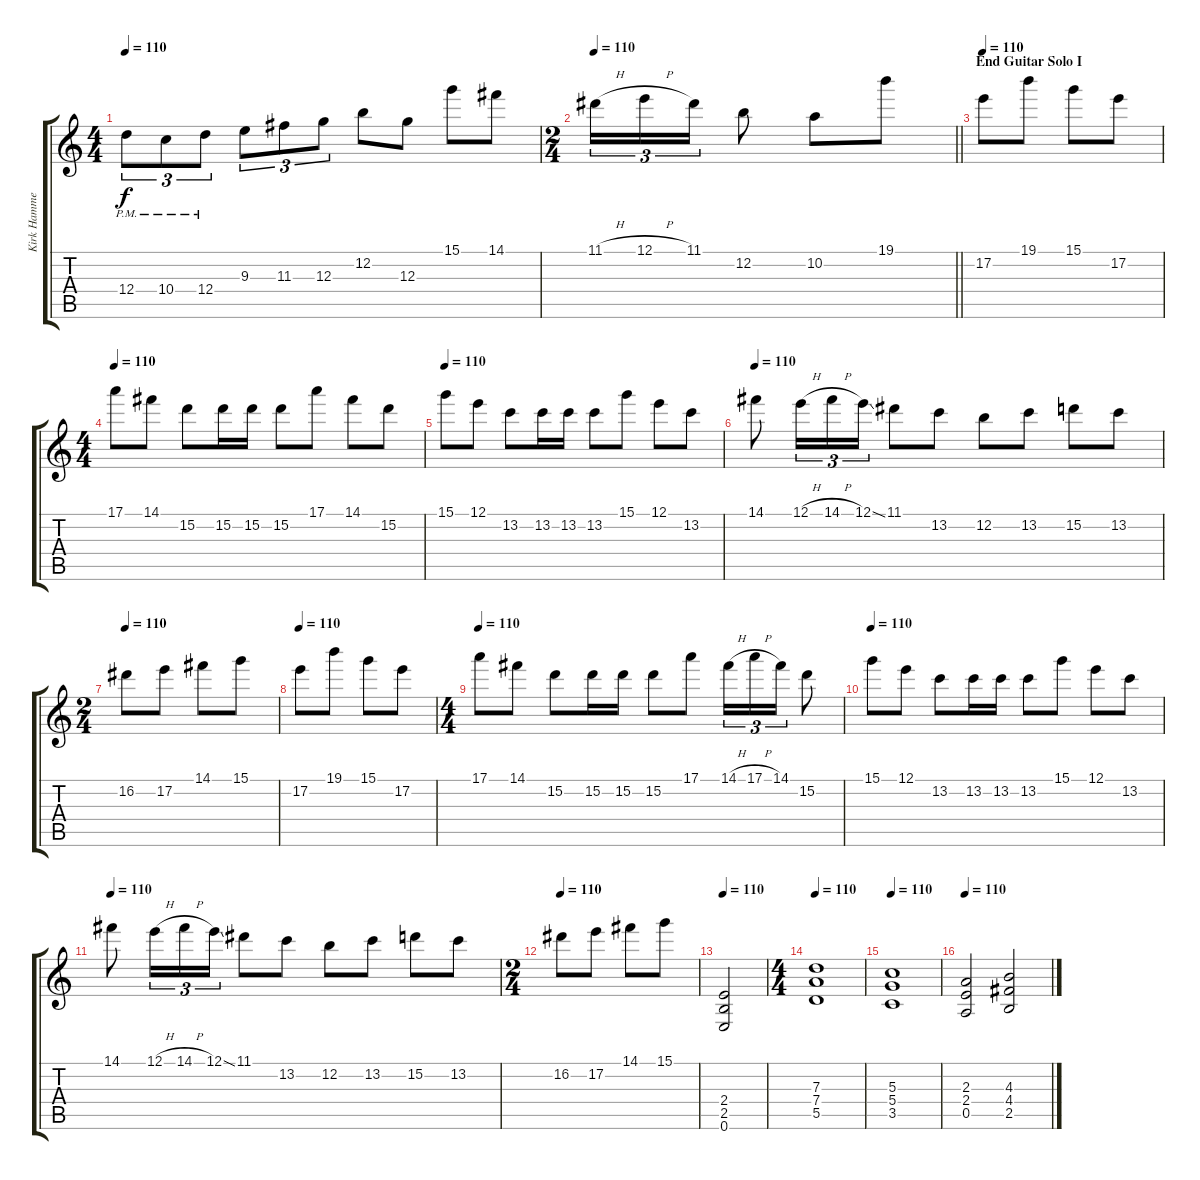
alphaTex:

\track ("Kirk Hammet" "Kirk Hamme") {instrument distortionguitar}
\staff {score tabs}
\tuning (E4 B3 G3 D3 A2 E2) {hide}
\ts (4 4)
\tempo 110
\clef g2
\ks c
12.4{pm}.8{tu (3 2) dy f} 10.4{pm}.8{tu (3 2)} 12.4{pm}.8{tu (3 2)} 9.3.8{tu (3 2)} 11.3.8{tu (3 2)} 12.3.8{tu (3 2)} 12.2.8 12.3.8 15.1.8 14.1.8 |
\ts (2 4)
\tempo 110
\barLineRight lightlight
11.1{h}.16{tu (3 2)} 12.1{h}.16{tu (3 2)} 11.1.16{tu (3 2)} 12.2.8 10.2.8 19.1.8 |
\section ("" "End Guitar Solo I")
\tempo 110
17.2.8{volume 11 balance 8} 19.1.8 15.1.8 17.2.8 |
\ts (4 4)
\tempo 110
17.1.8 14.1.8 15.2.8 15.2.16 15.2.16 15.2.8 17.1.8 14.1.8 15.2.8 |
\tempo 110
15.1.8 12.1.8 13.2.8 13.2.16 13.2.16 13.2.8 15.1.8 12.1.8 13.2.8 |
\tempo 110
14.1.8 12.1{h}.16{tu (3 2)} 14.1{h}.16{tu (3 2)} 12.1{ss}.16{tu (3 2)} 11.1.8 13.2.8 12.2.8 13.2.8 15.2.8 13.2.8 |
\ts (2 4)
\tempo 110
16.2.8 17.2.8 14.1.8 15.1.8 |
\tempo 110
17.2.8{balance 8} 19.1.8 15.1.8 17.2.8 |
\ts (4 4)
\tempo 110
17.1.8 14.1.8 15.2.8 15.2.16 15.2.16 15.2.8 17.1.8 14.1{h}.16{tu (3 2)} 17.1{h}.16{tu (3 2)} 14.1.16{tu (3 2)} 15.2.8 |
\tempo 110
15.1.8 12.1.8 13.2.8 13.2.16 13.2.16 13.2.8 15.1.8 12.1.8 13.2.8 |
\tempo 110
14.1.8 12.1{h}.16{tu (3 2)} 14.1{h}.16{tu (3 2)} 12.1{ss}.16{tu (3 2)} 11.1.8 13.2.8 12.2.8 13.2.8 15.2.8 13.2.8 |
\ts (2 4)
\tempo 110
16.2.8 17.2.8 14.1.8 15.1.8 |
\tempo 110
(2.4 2.5 0.6).2{balance 11} |
\ts (4 4)
\tempo 110
(7.3 7.4 5.5).1 |
\tempo 110
(5.3 5.4 3.5).1 |
\tempo 110
(2.3 2.4 0.5).2 (4.3 4.4 2.5).2
